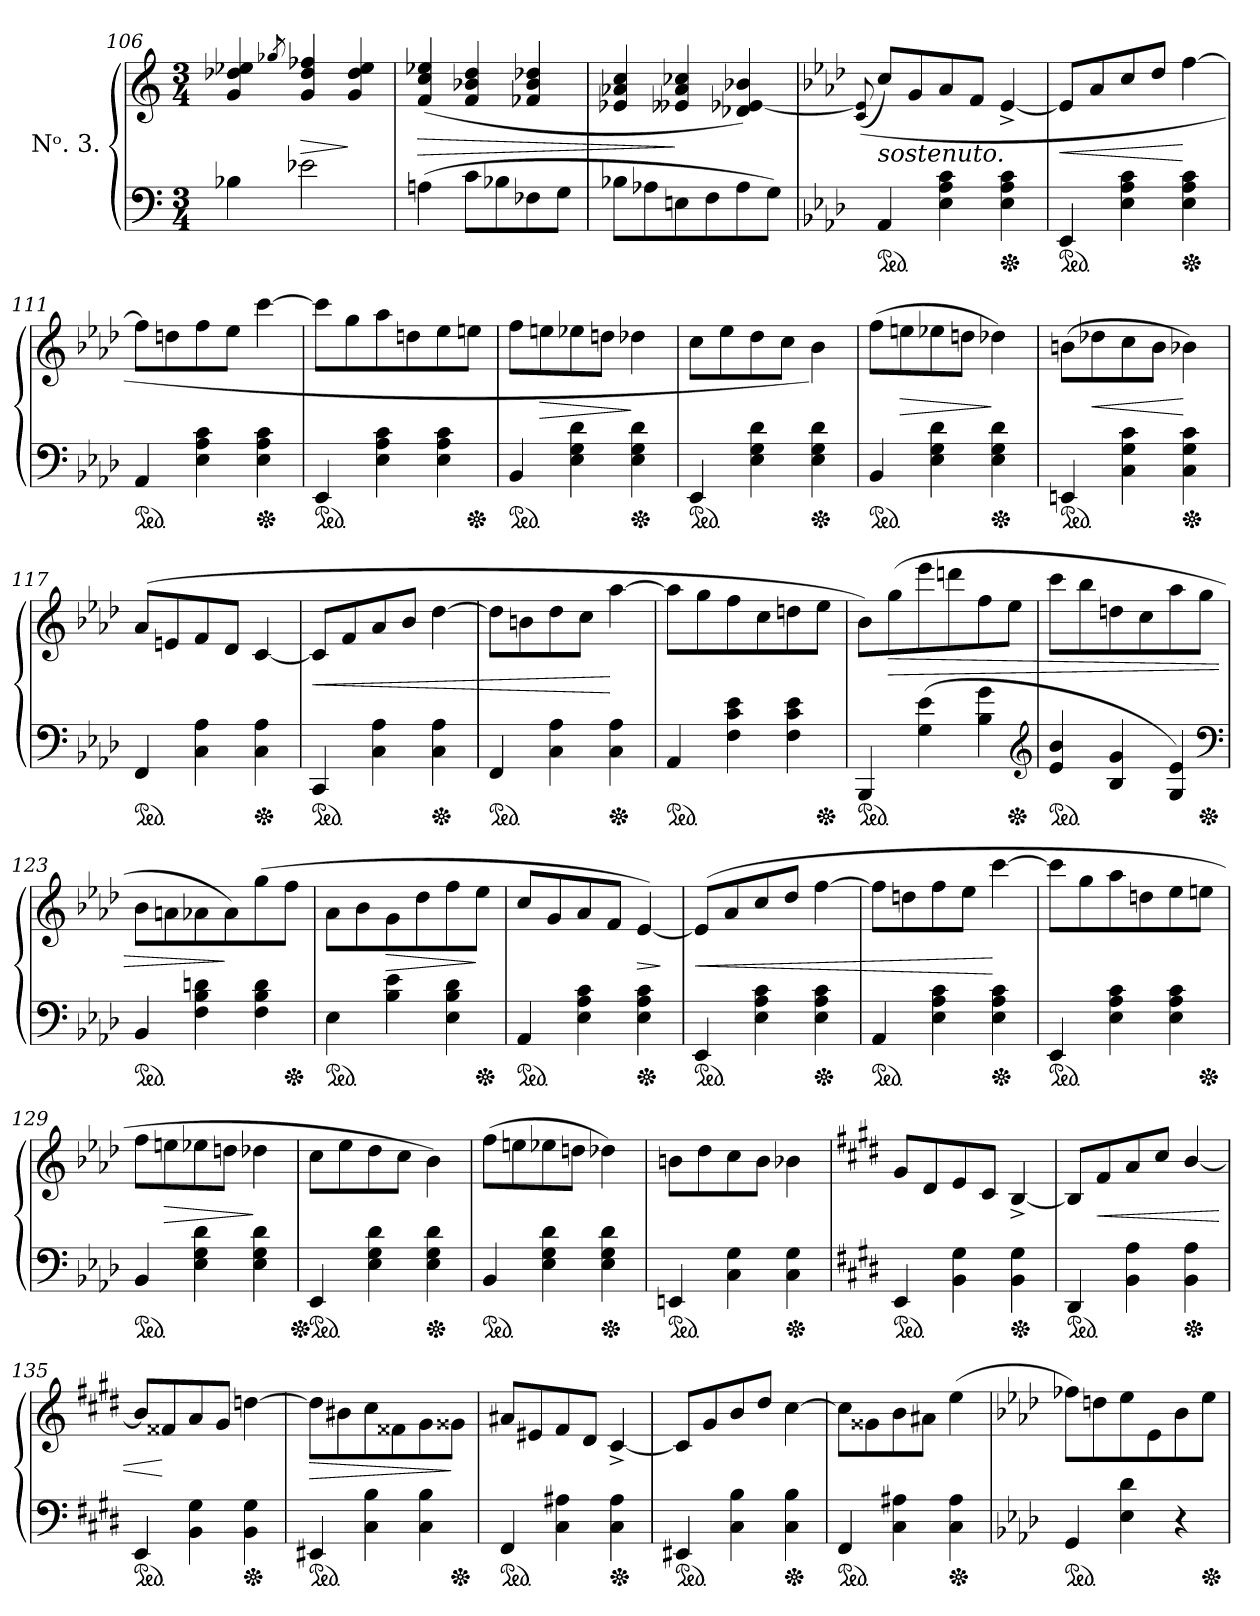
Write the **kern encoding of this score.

**kern	**kern	**dynam
*part1	*part1	*part1
*staff2	*staff1	*staff1/2
*I"Nᵒ. 3.	*	*
*clefF4	*clefG2	*
*k[]	*k[]	*
*M3/4	*M3/4	*
=106	=106	=106
4B-X	4g/ 4dd-X/ 4ee-X/	.
.	8qgg-X/	.
2e-X	4g/ 4dd-/ 4ff-X/	>
.	4g/ 4dd-/ 4ee-/	]
=107	=107	=107
!	!	!LO:HP:b
(>4An	(>4f/ 4cc/ 4ee-X/	>
8cL	4f 4b-X 4dd	.
8B-X	.	.
8F-X	4f-X 4b- 4dd-X	.
8GJ	.	.
=108	=108	=108
8B-XL	4e-X 4a-X 4cc	.
8A-X	.	.
8En	4e--X 4a- 4cc-X	]
8F	.	.
8A-	4d-X [4e-X 4b-X)	.
8GJ)	.	.
=109	=109	=109
*k[b-e-a-d-]	*k[b-e-a-d-]	*
.	(<(>8qqc/ 8qqe-]/	.
!	!LO:TX:b:i:t=sostenuto.	!
*ped	*	*
4AA-	8ccL)	.
.	8g	.
4E- 4A- 4c	8a-	.
.	8fJ	.
*Xped	*	*
4E- 4A- 4c	[4e-^<	.
=110	=110	=110
*ped	*	*
4EE-	8e-L]	<
.	8a-	.
4E- 4A- 4c	8cc	.
.	8dd-J	.
*Xped	*	*
4E- 4A- 4c	[4ff	[
=111	=111	=111
*ped	*	*
4AA-	8ffL]	.
.	8ddn	.
4E- 4A- 4c	8ff	.
.	8ee-J	.
*Xped	*	*
4E- 4A- 4c	[4ccc	.
=112	=112	=112
*ped	*	*
4EE-	8cccL]	.
.	8gg	.
4E- 4A- 4c	8aa-	.
.	8ddn	.
4E- 4A- 4c	8ee-	.
*Xped	*	*
.	8eenJ	.
=113	=113	=113
*ped	*	*
4BB-	8ffL	.
.	8een	>
4E- 4G 4d-	8ee-X	.
.	8ddnJ	.
*Xped	*	*
4E- 4G 4d-	4dd-X	]
=114	=114	=114
*ped	*	*
4EE-	8ccL	.
.	8ee-	.
4E- 4G 4d-	8dd-	.
.	8ccJ	.
*Xped	*	*
4E- 4G 4d-	4b-)	.
=115	=115	=115
*ped	*	*
4BB-	(>8ffL	.
.	8een	>
4E- 4G 4d-	8ee-X	.
.	8ddnJ	.
*Xped	*	*
4E- 4G 4d-	4dd-X)	]
=116	=116	=116
*ped	*	*
4EEn	(>8bnL	.
.	8dd-X	<
4C 4G 4c	8cc	.
.	8bJ	.
*Xped	*	*
4C 4G 4c	4b-X)	[
=117	=117	=117
*ped	*	*
4FF	(>8a-L	.
.	8en	.
4C 4A-	8f	.
.	8d-J	.
*Xped	*	*
4C 4A-	[4c	.
=118	=118	=118
*ped	*	*
4CC	8cL]	<
.	8f	.
4C 4A-	8a-	.
.	8b-J	.
*Xped	*	*
4C 4A-	[4dd-	.
=119	=119	=119
*ped	*	*
4FF	8dd-L]	.
.	8bn	.
4C 4A-	8dd-	.
.	8ccJ	.
*Xped	*	*
4C 4A-	[4aa-	[
=120	=120	=120
*ped	*	*
4AA-	8aa-L]	.
.	8gg	.
4F 4c 4e-	8ff	.
.	8cc	.
4F 4c 4e-	8ddn	.
*Xped	*	*
.	8ee-J	.
=121	=121	=121
*ped	*	*
4BBB-	8b-L)	.
.	(>8gg	>
(>4G 4e-	8eee-	.
.	8dddn	.
4B- 4g	8ff	.
*Xped	*	*
.	8ee-J	.
*clefG2	*	*
=122	=122	=122
*ped	*	*
4e- 4b-	8cccL	.
.	8bb-	.
4B- 4g	8ddn	.
.	8cc	.
4G 4e-)	8aa-	.
*Xped	*	*
.	8ggJ	.
*clefF4	*	*
=123	=123	=123
*ped	*	*
4BB-	8b-L	.
.	8an	.
4F 4B- 4dn	8a-X	.
.	8a-)	]
4F 4B- 4d	(>8gg	.
*Xped	*	*
.	8ffJ	.
=124	=124	=124
*ped	*	*
4E-	8a-L	.
.	8b-	.
4B- 4e-	8g	>
.	8dd-	.
4E- 4B- 4d-	8ff	.
*Xped	*	*
.	8ee-J	]
=125	=125	=125
*ped	*	*
4AA-	8ccL	.
.	8g	.
4E- 4A- 4c	8a-	.
.	8fJ	.
*Xped	*	*
4E- 4A- 4c	[4e-)	>
.	.	]
=126	=126	=126
*ped	*	*
4EE-	(>8e-L]	<
.	8a-	.
4E- 4A- 4c	8cc	.
.	8dd-J	.
*Xped	*	*
4E- 4A- 4c	[4ff	.
=127	=127	=127
*ped	*	*
4AA-	8ffL]	.
.	8ddn	.
4E- 4A- 4c	8ff	.
.	8ee-J	.
*Xped	*	*
4E- 4A- 4c	[4ccc	[
=128	=128	=128
*ped	*	*
4EE-	8cccL]	.
.	8gg	.
4E- 4A- 4c	8aa-	.
.	8ddn	.
4E- 4A- 4c	8ee-	.
*Xped	*	*
.	8eenJ	.
=129	=129	=129
*ped	*	*
4BB-	8ffL	.
.	8een	>
4E- 4G 4d-	8ee-X	.
.	8ddnJ	.
4E- 4G 4d-	4dd-X	]
=130	=130	=130
*Xped	*	*
*ped	*	*
4EE-	8ccL	.
.	8ee-	.
4E- 4G 4d-	8dd-	.
.	8ccJ	.
*Xped	*	*
4E- 4G 4d-	4b-)	.
=131	=131	=131
*ped	*	*
4BB-	(>8ffL	.
.	8een	.
4E- 4G 4d-	8ee-X	.
.	8ddnJ	.
*Xped	*	*
4E- 4G 4d-	4dd-X)	.
=132	=132	=132
*ped	*	*
4EEn	8bnL	.
.	8dd-	.
4C 4G	8cc	.
.	8bJ	.
*Xped	*	*
4C 4G	4b-X	.
=133	=133	=133
*k[f#c#g#d#]	*k[f#c#g#d#]	*
*ped	*	*
4EE	8g#L	.
.	8d#	.
4BB 4G#	8e	.
.	8c#J	.
*Xped	*	*
4BB 4G#	[4B^<	.
=134	=134	=134
*ped	*	*
4DD#	8BL]	.
.	8f#	<
4BB 4A	8a	.
.	8cc#J	.
*Xped	*	*
4BB 4A	[4b/	.
=135	=135	=135
*ped	*	*
4EE	8bL]	.
.	8f##X	[
4BB 4G#	8a	.
.	8g#J	.
*Xped	*	*
4BB 4G#	[4ddn	.
=136	=136	=136
*ped	*	*
4EE#X	8ddnL]	>
.	8b#X\	.
4C# 4B	8cc#	.
.	8f##X	.
4C# 4B	8g#	.
*Xped	*	*
.	8g##XJ	]
=137	=137	=137
*ped	*	*
4FF#	8a#XL	.
.	8e#X	.
4C# 4A#X	8f#	.
.	8d#J	.
*Xped	*	*
4C# 4A#	[4c#^<	.
=138	=138	=138
*ped	*	*
4EE#X	8c#L]	.
.	8g#	.
4C# 4B	8b	.
.	8dd#J	.
*Xped	*	*
4C# 4B	[4cc#	.
=139	=139	=139
*ped	*	*
4FF#	8cc#L]	.
.	8g##X\	.
4C# 4A#X	8b	.
.	8a#XJ	.
*Xped	*	*
4C# 4A#	[4ee	.
=140	=140	=140
*k[b-e-a-d-]	*k[b-e-a-d-]	*
*ped	*	*
4GG	8ff-XL]	.
.	8ddn	.
4E- 4d-	8ee-	.
.	8e-	.
4r	8b-	.
*Xped	*	*
.	8ee-J	.
=	=	=
*-	*-	*-
